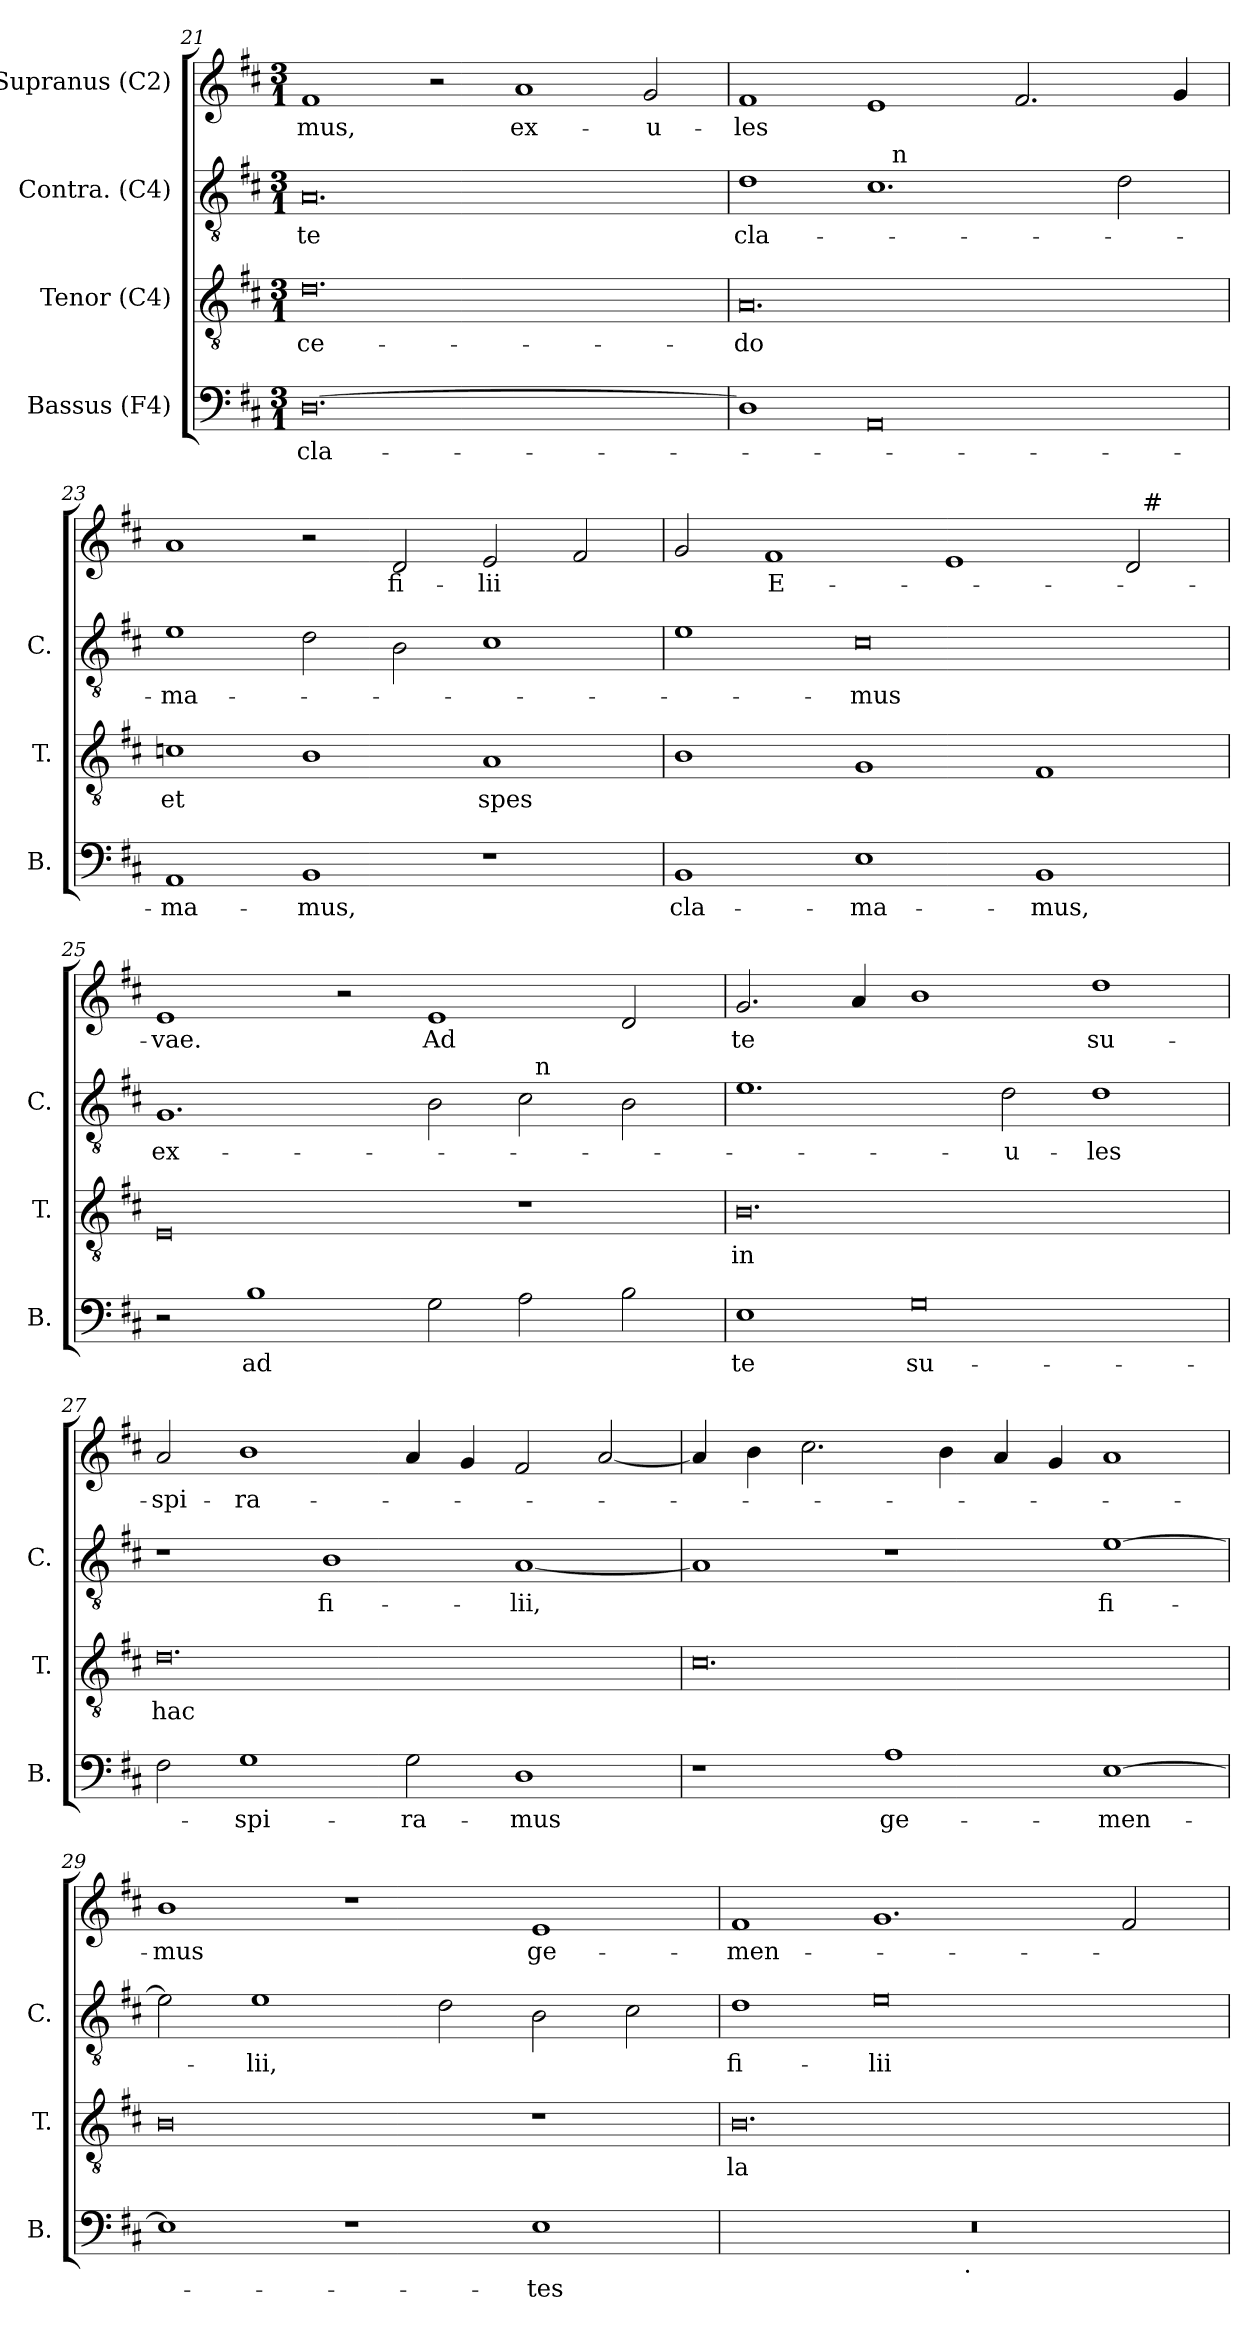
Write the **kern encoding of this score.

**kern	**text	**kern	**text	**kern	**text	**kern	**text
*part4	*part4	*part3	*part3	*part2	*part2	*part1	*part1
*staff4	*staff4	*staff3	*staff3	*staff2	*staff2	*staff1	*staff1
*I"Bassus (F4)	*	*I"Tenor (C4)	*	*I"Contra. (C4)	*	*I"Supranus (C2)	*
*I'B.	*	*I'T.	*	*I'C.	*	*	*
!!LO:LB:g=z
*clefF4	*	*clefGv2	*	*clefGv2	*	*clefG2	*
*k[f#c#]	*	*k[f#c#]	*	*k[f#c#]	*	*k[f#c#]	*
*D:	*	*D:	*	*D:	*	*D:	*
*M3/1	*	*M3/1	*	*M3/1	*	*M3/1	*
=21	=21	=21	=21	=21	=21	=21	=21
!	!LO:LY:b	!	!LO:LY:b:rj	!	!LO:LY:b:rj	!	!LO:LY:b
[>0.D	cla-	0.d	ce-	0.A	te	1f#	-mus,
.	.	.	.	.	.	2r	.
!	!	!	!	!	!	!	!LO:LY:b
.	.	.	.	.	.	1a	ex-
!	!	!	!	!	!	!	!LO:LY:b
.	.	.	.	.	.	2g/	-u-
=22	=22	=22	=22	=22	=22	=22	=22
!	!	!	!LO:LY:b:rj	!	!LO:LY:b	!	!LO:LY:b
*	*	*	*	*^	*	*	*
1D]	.	0.A	-do	1d	1ryy	cla-	1f#	-les
0AA	.	.	.	1.c#	16ryy	.	1e	.
!	!	!	!	!	!LO:TX:a:t=n	!	!	!
.	.	.	.	.	1ryy	.	.	.
.	.	.	.	.	.	.	2.f#/	.
.	.	.	.	.	2...ryy	.	.	.
.	.	.	.	2d\	.	.	.	.
.	.	.	.	.	.	.	4g/	.
=23	=23	=23	=23	=23	=23	=23	=23	=23
!	!LO:LY:b	!	!LO:LY:b	!	!	!LO:LY:b	!	!
*	*	*	*	*v	*v	*	*	*
1AA	-ma-	1cn	et	1e	-ma-	1a	.
!	!LO:LY:b	!	!	!	!	!	!
1BB	-mus,	1B	.	2d\	.	2r	.
!	!	!	!	!	!	!	!LO:LY:b
.	.	.	.	2B\	.	2d/	fi-
!	!	!	!LO:LY:b	!	!	!	!LO:LY:b
1r	.	1A	spes	1c#	.	2e/	-lii
.	.	.	.	.	.	2f#/	.
=24	=24	=24	=24	=24	=24	=24	=24
!	!LO:LY:b	!	!	!	!	!	!
*	*	*	*	*	*	*^	*
1BB	cla-	1B	.	1e	.	2g/	1ryy	.
!	!	!	!	!	!	!	!	!LO:LY:b
.	.	.	.	.	.	1f#	.	E-
!	!LO:LY:b	!	!	!	!LO:LY:b	!	!	!
1E	-ma-	1G	.	0c#	-mus	.	1ryy	.
.	.	.	.	.	.	1e	.	.
!	!LO:LY:b	!	!	!	!	!	!	!
1BB	-mus,	1F#	.	.	.	.	2ryy	.
.	.	.	.	.	.	2d/	32ryy	.
!	!	!	!	!	!	!	!LO:TX:a:t=#	!
.	.	.	.	.	.	.	4...ryy	.
!!LO:LB:g=z
=25	=25	=25	=25	=25	=25	=25	=25	=25
!	!	!	!	!	!LO:LY:b	!	!	!LO:LY:b
*	*	*	*	*^	*	*v	*v	*
2r	.	0E	.	1.G	1ryy	ex-	1e	-vae.
!	!LO:LY:b	!	!	!	!	!	!	!
1B	ad	.	.	.	.	.	.	.
.	.	.	.	.	1ryy	.	2r	.
!	!	!	!	!	!	!	!	!LO:LY:b
2G\	.	.	.	2B\	.	.	1e	Ad
2A\	.	1r	.	2c#\	32ryy	.	.	.
!	!	!	!	!	!LO:TX:a:t=n	!	!	!
.	.	.	.	.	2ryy	.	.	.
2B\	.	.	.	2B\	.	.	2d/	.
.	.	.	.	.	4...ryy	.	.	.
=26	=26	=26	=26	=26	=26	=26	=26	=26
!	!LO:LY:b	!	!LO:LY:b:rj	!	!	!	!	!LO:LY:b
*	*	*	*	*v	*v	*	*	*
1E	te	0.B	in	1.e	.	2.g/	te
.	.	.	.	.	.	4a/	.
!	!LO:LY:b	!	!	!	!	!	!
0G	su-	.	.	.	.	1b	.
!	!	!	!	!	!LO:LY:b	!	!
.	.	.	.	2d\	-u-	.	.
!	!	!	!	!	!LO:LY:b	!	!LO:LY:b
.	.	.	.	1d	-les	1dd	su-
=27	=27	=27	=27	=27	=27	=27	=27
!	!	!	!LO:LY:b	!	!	!	!LO:LY:b
2F#\	.	0.d	hac	1r	.	2a/	-spi-
!	!LO:LY:b	!	!	!	!	!	!LO:LY:b
1G	-spi-	.	.	.	.	1b	-ra-
!	!	!	!	!	!LO:LY:b	!	!
.	.	.	.	1B	fi-	.	.
!	!LO:LY:b	!	!	!	!	!	!
2G\	-ra-	.	.	.	.	4a/	.
.	.	.	.	.	.	4g/	.
!	!LO:LY:b	!	!	!	!LO:LY:b	!	!
1D	-mus	.	.	[>1A	-lii,	2f#/	.
.	.	.	.	.	.	[>2a/	.
!!LO:PB:g=z
=28	=28	=28	=28	=28	=28	=28	=28
1r	.	0.c#	.	1A]	.	4a/]	.
.	.	.	.	.	.	4b\	.
.	.	.	.	.	.	2.cc#\	.
!	!LO:LY:b	!	!	!	!	!	!
1A	ge-	.	.	1r	.	.	.
.	.	.	.	.	.	4b\	.
.	.	.	.	.	.	4a/	.
.	.	.	.	.	.	4g/	.
!	!LO:LY:b	!	!	!	!LO:LY:b	!	!
[>1E	-men-	.	.	[>1e	fi-	1a	.
=29	=29	=29	=29	=29	=29	=29	=29
!	!	!	!	!	!	!	!LO:LY:b
1E]	.	0B	.	2e\]	.	1b	-mus
!	!	!	!	!	!LO:LY:b	!	!
.	.	.	.	1e	-lii,	.	.
1r	.	.	.	.	.	1r	.
.	.	.	.	2d\	.	.	.
!	!LO:LY:b	!	!	!	!	!	!LO:LY:b
1E	-tes	1r	.	2B\	.	1e	ge-
.	.	.	.	2c#\	.	.	.
=30	=30	=30	=30	=30	=30	=30	=30
!	!	!	!LO:LY:b:rj	!	!LO:LY:b	!	!LO:LY:b
*^	*	*	*	*	*	*	*
0.r	1ryy	.	0.B	la-	1d	fi-	1f#	-men-
!	!	!	!	!	!	!LO:LY:b:rj	!	!
.	4...ryy	.	.	.	0e	-lii	1.g	.
!	!LO:TX:b:t=.	!	!	!	!	!	!	!
.	1ryy	.	.	.	.	.	.	.
.	2ryy	.	.	.	.	.	.	.
.	.	.	.	.	.	.	2f#/	.
.	32ryy	.	.	.	.	.	.	.
*v	*v	*	*	*	*	*	*	*
=	=	=	=	=	=	=	=
*-	*-	*-	*-	*-	*-	*-	*-
